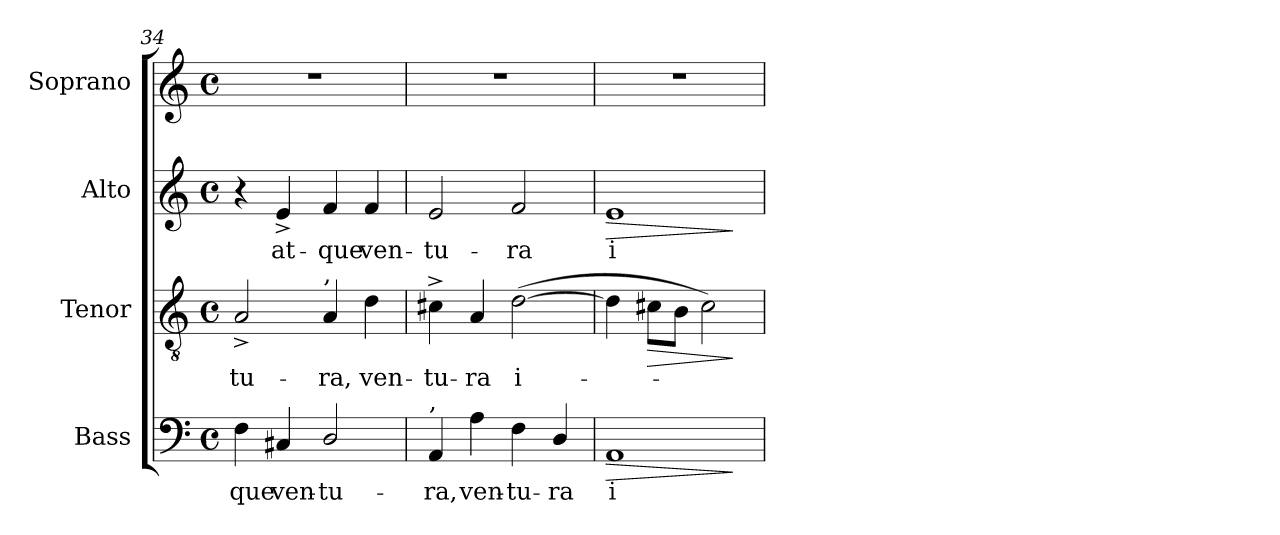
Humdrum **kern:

**kern	**text	**dynam	**kern	**text	**dynam	**kern	**text	**dynam	**kern
*part4	*part4	*part4	*part3	*part3	*part3	*part2	*part2	*part2	*part1
*staff4	*staff4	*staff4	*staff3	*staff3	*staff3	*staff2	*staff2	*staff2	*staff1
*I"Bass	*	*	*I"Tenor	*	*	*I"Alto	*	*	*I"Soprano
*I'B	*	*	*I'T	*	*	*I'A	*	*	*I'S
!!LO:LB:g=z
*clefF4	*	*	*clefGv2	*	*	*clefG2	*	*	*clefG2
*k[]	*	*	*k[]	*	*	*k[]	*	*	*k[]
*C:	*	*	*C:	*	*	*C:	*	*	*C:
*M4/4	*	*	*M4/4	*	*	*M4/4	*	*	*M4/4
*met(c)	*	*	*met(c)	*	*	*met(c)	*	*	*met(c)
=34	=34	=34	=34	=34	=34	=34	=34	=34	=34
!	!LO:LY:b	!	!	!LO:LY:b	!	!	!	!	!
4F	-que	.	2A^	-tu-	.	4r	.	.	1r
!	!LO:LY:b	!	!	!	!	!	!LO:LY:b	!	!
4C#X	ven-	.	.	.	.	4e^	at-	.	.
!	!	!	!LO:TX:a:t=,	!	!	!	!	!	!
!	!LO:LY:b	!	!	!LO:LY:b	!	!	!LO:LY:b	!	!
2D/	-tu-	.	4A	-ra,	.	4f	-que	.	.
!	!	!	!	!LO:LY:b	!	!	!LO:LY:b	!	!
.	.	.	4d	ven-	.	4f	ven-	.	.
=35	=35	=35	=35	=35	=35	=35	=35	=35	=35
!LO:TX:a:t=,	!	!	!	!	!	!	!	!	!
!	!LO:LY:b	!	!	!LO:LY:b	!	!	!LO:LY:b	!	!
4AA	-ra,	.	4c#X^	-tu-	.	2e	-tu-	.	1r
!	!LO:LY:b	!	!	!LO:LY:b	!	!	!	!	!
4A	ven-	.	4A	-ra	.	.	.	.	.
!	!LO:LY:b	!	!	!LO:LY:b	!	!	!LO:LY:b	!	!
4F	-tu-	.	(>[2d	i-	.	2f	-ra	.	.
!	!LO:LY:b	!	!	!	!	!	!	!	!
4D/	-ra	.	.	.	.	.	.	.	.
=36	=36	=36	=36	=36	=36	=36	=36	=36	=36
!	!LO:LY:b	!LO:HP:b	!	!	!	!	!LO:LY:b	!LO:HP:b	!
1AA	i-	>	4d]	.	.	1e	i-	>	1r
!	!	!	!	!	!LO:HP:b	!	!	!	!
.	.	.	8c#XL	.	>	.	.	.	.
.	.	.	8BJ	.	.	.	.	.	.
.	.	.	2c#)	.	.	.	.	.	.
.	.	]	.	.	]	.	.	]	.
=	=	=	=	=	=	=	=	=	=
*-	*-	*-	*-	*-	*-	*-	*-	*-	*-
